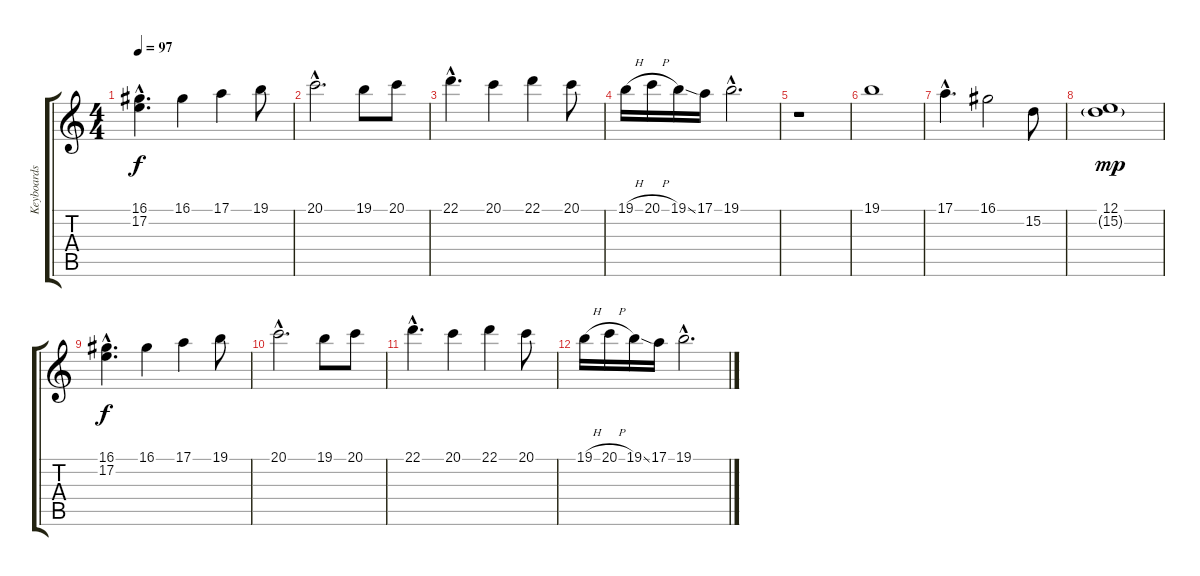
\track ("Keyboards" "Keyboards") {instrument stringensemble1}
\staff {score tabs}
\tuning (E4 B3 G3 D3 A2 E2) {hide}
\ts (4 4)
\tempo 97
\clef g2
\ks c
(16.1{hac} 17.2{hac}).4{d dy f} 16.1.4 17.1.4 19.1.8 |
20.1{hac}.2{d} 19.1.8 20.1.8 |
22.1{hac}.4{d} 20.1.4 22.1.4 20.1.8 |
19.1{h}.16 20.1{h}.16 19.1{ss}.16 17.1.16 19.1{hac}.2{d} |
r.1 |
19.1.1 |
17.1{hac}.4{d} 16.1.2 15.2.8 |
(12.1 15.2{g}).1{dy mp} |
(16.1{hac} 17.2{hac}).4{d dy f} 16.1.4 17.1.4 19.1.8 |
20.1{hac}.2{d} 19.1.8 20.1.8 |
22.1{hac}.4{d} 20.1.4 22.1.4 20.1.8 |
19.1{h}.16 20.1{h}.16 19.1{ss}.16 17.1.16 19.1{hac}.2{d}
